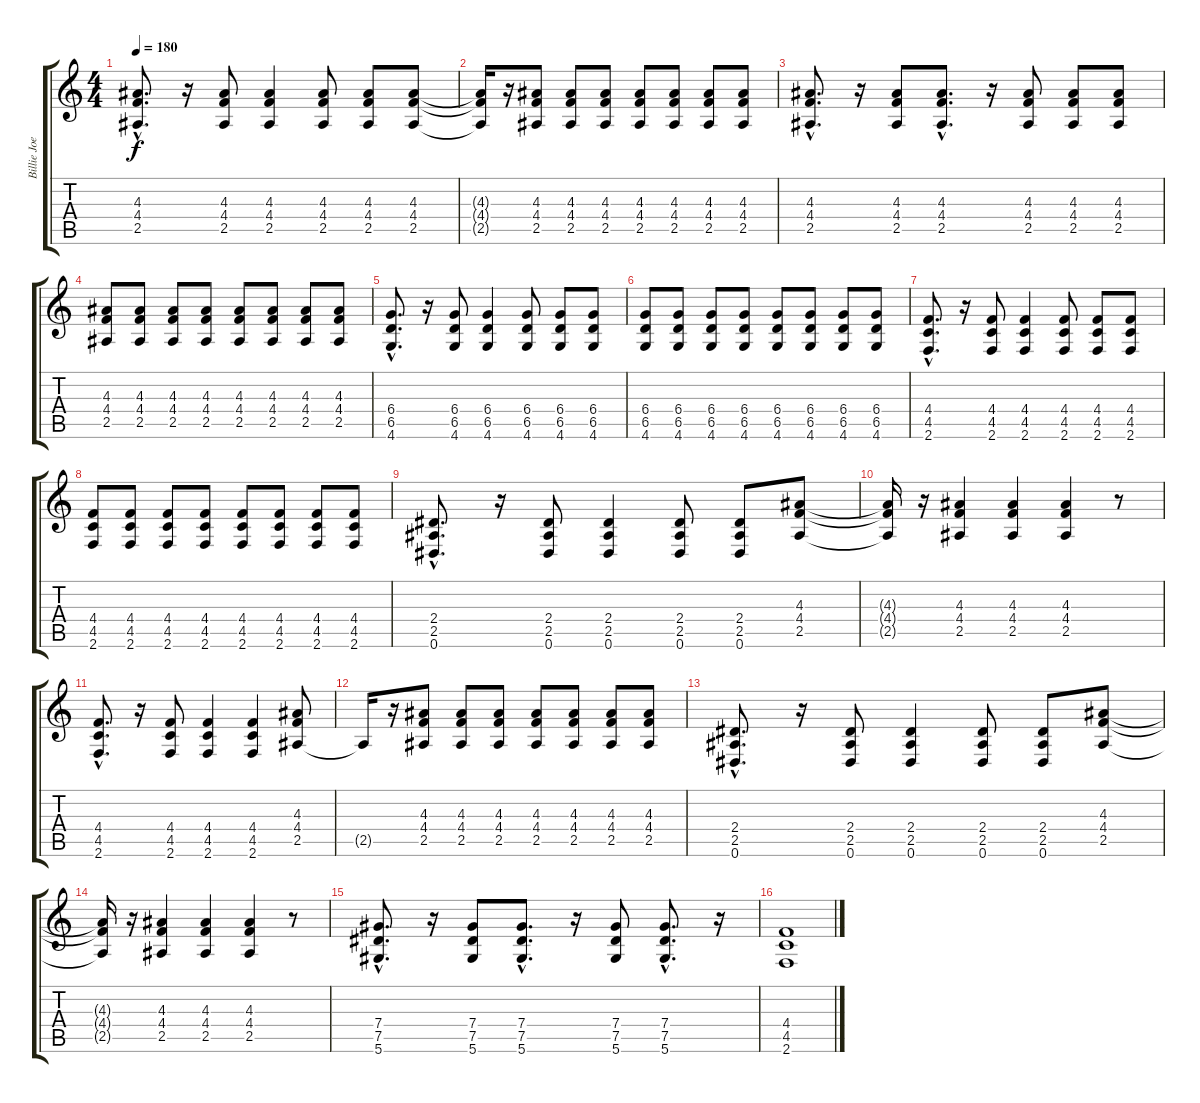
\track ("Billie Joe" "Billie Joe") {instrument distortionguitar}
\staff {score tabs}
\tuning (Eb4 Bb3 Gb3 Db3 Ab2 Eb2) {hide}
\ts (4 4)
\tempo 180
\clef g2
\ks c
(4.3{hac} 4.4{hac} 2.5{hac}).8{d dy f} r.16 (4.3 4.4 2.5).8 (4.3 4.4 2.5).4 (4.3 4.4 2.5).8 (4.3 4.4 2.5).8 (4.3 4.4 2.5).8 |
(4.3{t} 4.4{t} 2.5{t}).16 r.16 (4.3 4.4 2.5).8 (4.3 4.4 2.5).8 (4.3 4.4 2.5).8 (4.3 4.4 2.5).8 (4.3 4.4 2.5).8 (4.3 4.4 2.5).8 (4.3 4.4 2.5).8 |
(4.3{hac} 4.4{hac} 2.5{hac}).8{d} r.16 (4.3 4.4 2.5).8 (4.3{hac} 4.4{hac} 2.5{hac}).8{d} r.16 (4.3 4.4 2.5).8 (4.3 4.4 2.5).8 (4.3 4.4 2.5).8 |
(4.3 4.4 2.5).8 (4.3 4.4 2.5).8 (4.3 4.4 2.5).8 (4.3 4.4 2.5).8 (4.3 4.4 2.5).8 (4.3 4.4 2.5).8 (4.3 4.4 2.5).8 (4.3 4.4 2.5).8 |
(6.4{hac} 6.5{hac} 4.6{hac}).8{d} r.16 (6.4 6.5 4.6).8 (6.4 6.5 4.6).4 (6.4 6.5 4.6).8 (6.4 6.5 4.6).8 (6.4 6.5 4.6).8 |
(6.4 6.5 4.6).8 (6.4 6.5 4.6).8 (6.4 6.5 4.6).8 (6.4 6.5 4.6).8 (6.4 6.5 4.6).8 (6.4 6.5 4.6).8 (6.4 6.5 4.6).8 (6.4 6.5 4.6).8 |
(4.4{hac} 4.5{hac} 2.6{hac}).8{d} r.16 (4.4 4.5 2.6).8 (4.4 4.5 2.6).4 (4.4 4.5 2.6).8 (4.4 4.5 2.6).8 (4.4 4.5 2.6).8 |
(4.4 4.5 2.6).8 (4.4 4.5 2.6).8 (4.4 4.5 2.6).8 (4.4 4.5 2.6).8 (4.4 4.5 2.6).8 (4.4 4.5 2.6).8 (4.4 4.5 2.6).8 (4.4 4.5 2.6).8 |
(2.4{hac} 2.5{hac} 0.6{hac}).8{d} r.16 (2.4 2.5 0.6).8 (2.4 2.5 0.6).4 (2.4 2.5 0.6).8 (2.4 2.5 0.6).8 (4.3 4.4 2.5).8 |
(4.3{t} 4.4{t} 2.5{t}).16 r.16 (4.3 4.4 2.5).4 (4.3 4.4 2.5).4 (4.3 4.4 2.5).4 r.8 |
(4.4{hac} 4.5{hac} 2.6{hac}).8{d} r.16 (4.4 4.5 2.6).8 (4.4 4.5 2.6).4 (4.4 4.5 2.6).4 (4.3 4.4 2.5).8 |
2.5{t}.16 r.16 (4.3 4.4 2.5).8 (4.3 4.4 2.5).8 (4.3 4.4 2.5).8 (4.3 4.4 2.5).8 (4.3 4.4 2.5).8 (4.3 4.4 2.5).8 (4.3 4.4 2.5).8 |
(2.4{hac} 2.5{hac} 0.6{hac}).8{d} r.16 (2.4 2.5 0.6).8 (2.4 2.5 0.6).4 (2.4 2.5 0.6).8 (2.4 2.5 0.6).8 (4.3 4.4 2.5).8 |
(4.3{t} 4.4{t} 2.5{t}).16 r.16 (4.3 4.4 2.5).4 (4.3 4.4 2.5).4 (4.3 4.4 2.5).4 r.8 |
(7.4{hac} 7.5{hac} 5.6{hac}).8{d} r.16 (7.4 7.5 5.6).8 (7.4{hac} 7.5{hac} 5.6{hac}).8{d} r.16 (7.4 7.5 5.6).8 (7.4{hac} 7.5{hac} 5.6{hac}).8{d} r.16 |
(4.4 4.5 2.6).1
